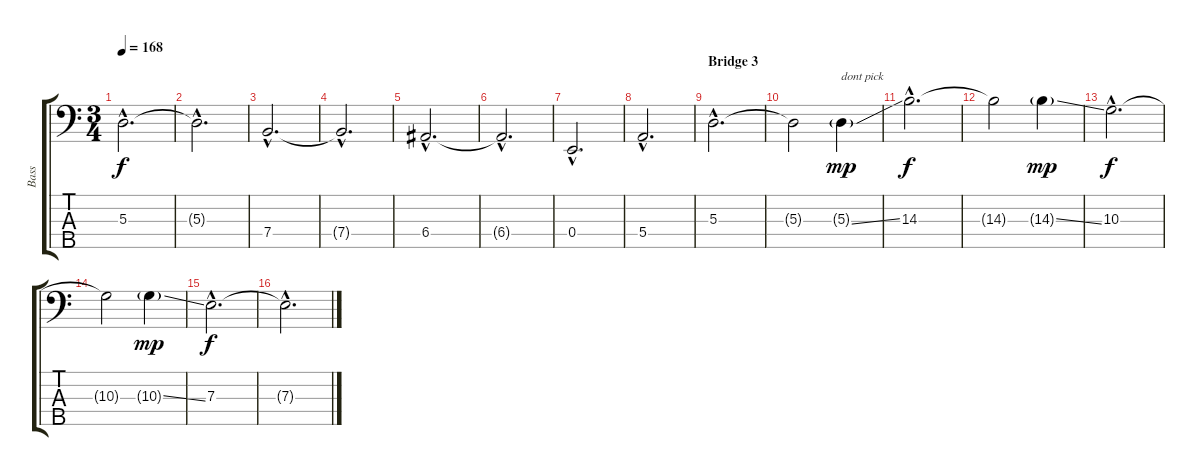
\track ("Bass" "Bass") {instrument electricbassfinger}
\staff {score tabs}
\tuning (G2 D2 A1 E1 B0) {hide}
\ts (3 4)
\tempo 168
\clef f4
\ks c
5.3{hac}.2{d dy f} |
5.3{hac t}.2{d} |
7.4{hac}.2{d} |
7.4{hac t}.2{d} |
6.4{hac}.2{d} |
6.4{hac t}.2{d} |
0.4{hac}.2{d} |
5.4{hac}.2{d} |
\section ("" "Bridge 3")
5.3{hac}.2{d} |
5.3{t}.2 5.3{ss g}.4{txt "dont pick" dy mp} |
14.3{hac}.2{d dy f} |
14.3{t}.2 14.3{ss g}.4{dy mp} |
10.3{hac}.2{d dy f} |
10.3{t}.2 10.3{ss g}.4{dy mp} |
7.3{hac}.2{d dy f} |
7.3{hac t}.2{d}
